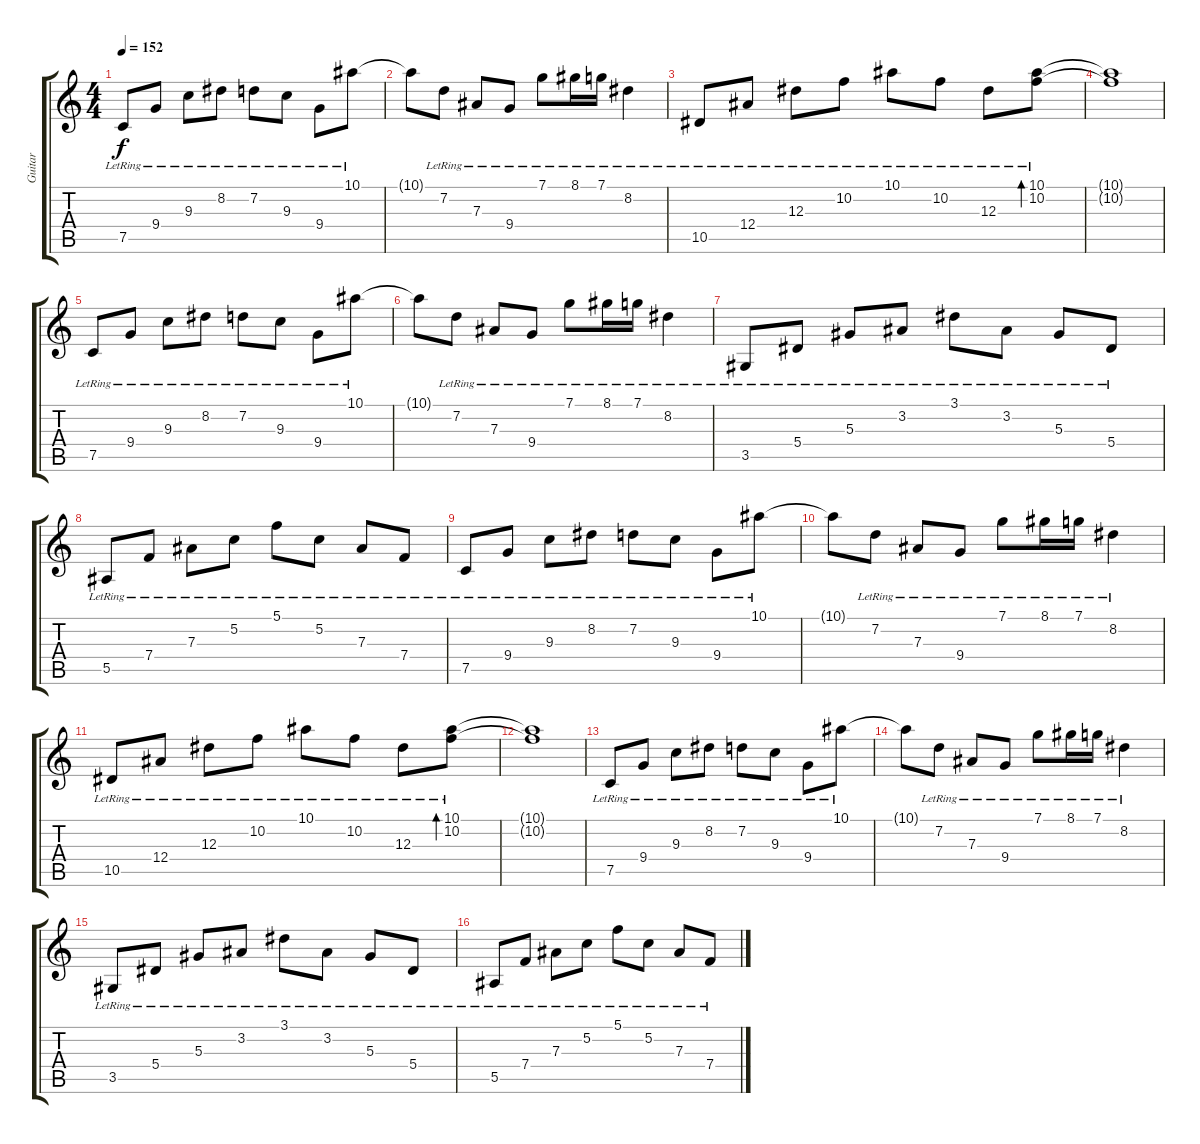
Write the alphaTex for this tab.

\track ("Guitar" "Guitar") {instrument distortionguitar}
\staff {score tabs}
\tuning (C4 G3 Eb3 Bb2 F2 C2) {hide}
\ts (4 4)
\tempo 152
\clef g2
\ks c
7.5{lr}.8{dy f} 9.4{lr}.8 9.3{lr}.8 8.2{lr}.8 7.2{lr}.8 9.3{lr}.8 9.4{lr}.8 10.1{lr}.8 |
10.1{t}.8 7.2{lr}.8 7.3{lr}.8 9.4{lr}.8 7.1{lr}.8 8.1{lr}.16 7.1{lr}.16 8.2{lr}.4 |
10.5{lr}.8 12.4{lr}.8 12.3{lr}.8 10.2{lr}.8 10.1{lr}.8 10.2{lr}.8 12.3{lr}.8 (10.1{lr} 10.2{lr}).8{bd 240} |
(10.1{t} 10.2{t}).1 |
7.5{lr}.8 9.4{lr}.8 9.3{lr}.8 8.2{lr}.8 7.2{lr}.8 9.3{lr}.8 9.4{lr}.8 10.1{lr}.8 |
10.1{t}.8 7.2{lr}.8 7.3{lr}.8 9.4{lr}.8 7.1{lr}.8 8.1{lr}.16 7.1{lr}.16 8.2{lr}.4 |
3.5{lr}.8 5.4{lr}.8 5.3{lr}.8 3.2{lr}.8 3.1{lr}.8 3.2{lr}.8 5.3{lr}.8 5.4{lr}.8 |
5.5{lr}.8 7.4{lr}.8 7.3{lr}.8 5.2{lr}.8 5.1{lr}.8 5.2{lr}.8 7.3{lr}.8 7.4{lr}.8 |
7.5{lr}.8 9.4{lr}.8 9.3{lr}.8 8.2{lr}.8 7.2{lr}.8 9.3{lr}.8 9.4{lr}.8 10.1{lr}.8 |
10.1{t}.8 7.2{lr}.8 7.3{lr}.8 9.4{lr}.8 7.1{lr}.8 8.1{lr}.16 7.1{lr}.16 8.2{lr}.4 |
10.5{lr}.8 12.4{lr}.8 12.3{lr}.8 10.2{lr}.8 10.1{lr}.8 10.2{lr}.8 12.3{lr}.8 (10.1{lr} 10.2{lr}).8{bd 240} |
(10.1{t} 10.2{t}).1 |
7.5{lr}.8 9.4{lr}.8 9.3{lr}.8 8.2{lr}.8 7.2{lr}.8 9.3{lr}.8 9.4{lr}.8 10.1{lr}.8 |
10.1{t}.8 7.2{lr}.8 7.3{lr}.8 9.4{lr}.8 7.1{lr}.8 8.1{lr}.16 7.1{lr}.16 8.2{lr}.4 |
3.5{lr}.8 5.4{lr}.8 5.3{lr}.8 3.2{lr}.8 3.1{lr}.8 3.2{lr}.8 5.3{lr}.8 5.4{lr}.8 |
5.5{lr}.8 7.4{lr}.8 7.3{lr}.8 5.2{lr}.8 5.1{lr}.8 5.2{lr}.8 7.3{lr}.8 7.4{lr}.8
